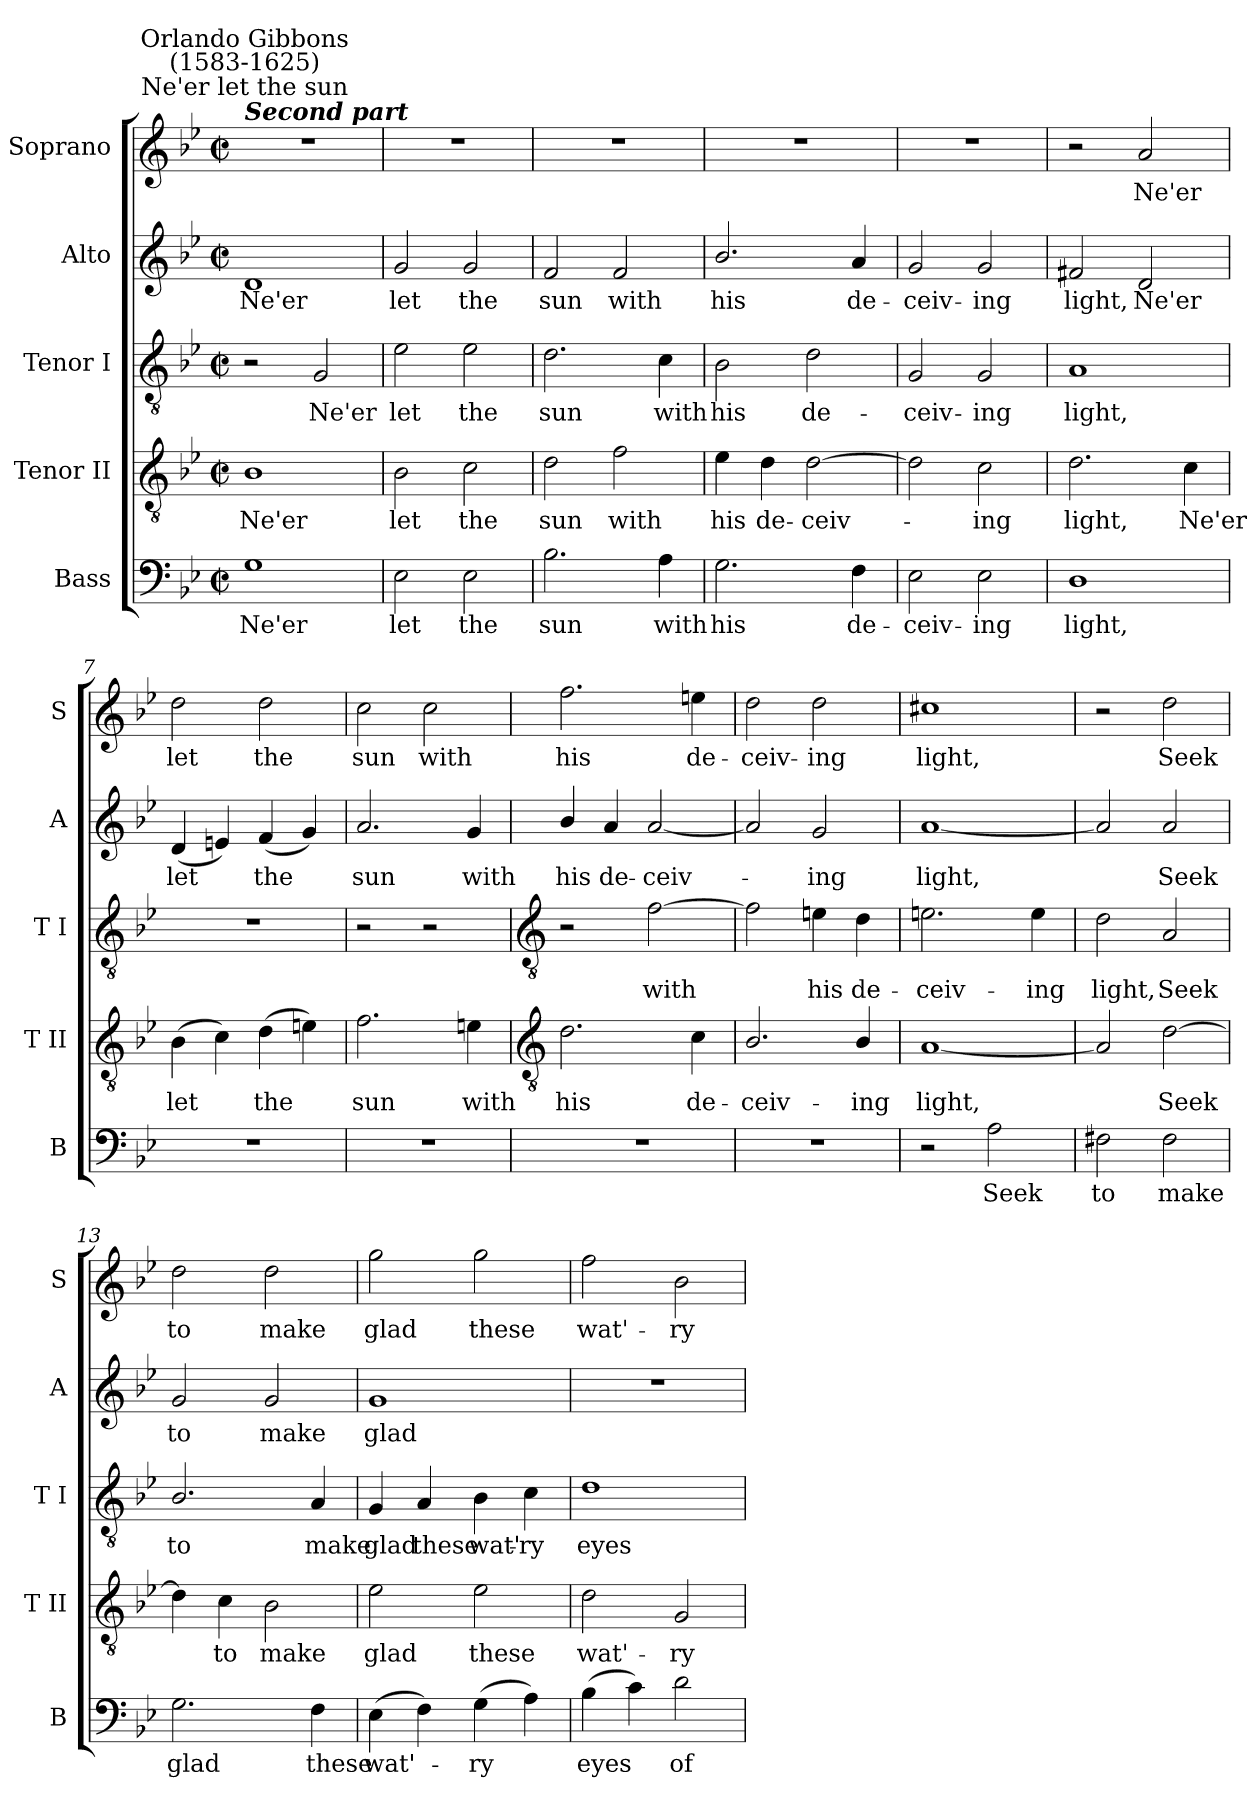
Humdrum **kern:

**kern	**text	**kern	**text	**kern	**text	**kern	**text	**kern	**text
*part5	*part5	*part4	*part4	*part3	*part3	*part2	*part2	*part1	*part1
*staff5	*staff5	*staff4	*staff4	*staff3	*staff3	*staff2	*staff2	*staff1	*staff1
*I"Bass	*	*I"Tenor II	*	*I"Tenor I	*	*I"Alto	*	*I"Soprano	*
*I'B	*	*I'T II	*	*I'T I	*	*I'A	*	*I'S	*
*clefF4	*	*clefGv2	*	*clefGv2	*	*clefG2	*	*clefG2	*
*k[b-e-]	*	*k[b-e-]	*	*k[b-e-]	*	*k[b-e-]	*	*k[b-e-]	*
*B-:	*	*B-:	*	*B-:	*	*B-:	*	*B-:	*
*M2/2	*	*M2/2	*	*M2/2	*	*M2/2	*	*M2/2	*
*met(c|)	*	*met(c|)	*	*met(c|)	*	*met(c|)	*	*met(c|)	*
=1	=1	=1	=1	=1	=1	=1	=1	=1	=1
!	!	!	!	!	!	!	!	!LO:TX:a:Bi:t=Second part	!
!	!	!	!	!	!	!	!	!LO:TX:a:cj:t=Ne'er let the sun	!
!	!	!	!	!	!	!	!	!LO:TX:a:cj:t=Orlando Gibbons\n(1583-1625)	!
!	!LO:LY:b	!	!LO:LY:b	!	!	!	!LO:LY:b	!	!
1G	Ne'er	1B-	Ne'er	2r	.	1d	Ne'er	1r	.
!	!	!	!	!	!LO:LY:b	!	!	!	!
.	.	.	.	2G	Ne'er	.	.	.	.
=2	=2	=2	=2	=2	=2	=2	=2	=2	=2
!	!LO:LY:b	!	!LO:LY:b	!	!LO:LY:b	!	!LO:LY:b	!	!
2E-	let	2B-	let	2e-	let	2g	let	1r	.
!	!LO:LY:b	!	!LO:LY:b	!	!LO:LY:b	!	!LO:LY:b	!	!
2E-	the	2c	the	2e-	the	2g	the	.	.
=3	=3	=3	=3	=3	=3	=3	=3	=3	=3
!	!LO:LY:b	!	!LO:LY:b	!	!LO:LY:b	!	!LO:LY:b	!	!
2.B-	sun	2d	sun	2.d	sun	2f	sun	1r	.
!	!	!	!LO:LY:b	!	!	!	!LO:LY:b	!	!
.	.	2f	with	.	.	2f	with	.	.
!	!LO:LY:b	!	!	!	!LO:LY:b	!	!	!	!
4A	with	.	.	4c	with	.	.	.	.
=4	=4	=4	=4	=4	=4	=4	=4	=4	=4
!	!LO:LY:b	!	!LO:LY:b	!	!LO:LY:b	!	!LO:LY:b	!	!
2.G	his	4e-	his	2B-	his	2.b-/	his	1r	.
!	!	!	!LO:LY:b	!	!	!	!	!	!
.	.	4d	de-	.	.	.	.	.	.
!	!	!	!LO:LY:b	!	!LO:LY:b	!	!	!	!
.	.	[2d	-ceiv-	2d	de-	.	.	.	.
!	!LO:LY:b	!	!	!	!	!	!LO:LY:b	!	!
4F	de-	.	.	.	.	4a	de-	.	.
=5	=5	=5	=5	=5	=5	=5	=5	=5	=5
!	!LO:LY:b	!	!	!	!LO:LY:b	!	!LO:LY:b	!	!
2E-	-ceiv-	2d]	.	2G	-ceiv-	2g	-ceiv-	1r	.
!	!LO:LY:b	!	!LO:LY:b	!	!LO:LY:b	!	!LO:LY:b	!	!
2E-	-ing	2c	ing	2G	-ing	2g	-ing	.	.
=6	=6	=6	=6	=6	=6	=6	=6	=6	=6
!	!LO:LY:b	!	!LO:LY:b	!	!LO:LY:b	!	!LO:LY:b	!	!
1D	light,	2.d	light,	1A	light,	2f#X	light,	2r	.
!	!	!	!	!	!	!	!LO:LY:b	!	!LO:LY:b
.	.	.	.	.	.	2d	Ne'er	2a	Ne'er
!	!	!	!LO:LY:b	!	!	!	!	!	!
.	.	4c	Ne'er	.	.	.	.	.	.
=7	=7	=7	=7	=7	=7	=7	=7	=7	=7
!	!	!	!LO:LY:b	!	!	!	!LO:LY:b	!	!LO:LY:b
1r	.	(>4B-	let	1r	.	(<4d	let	2dd	let
.	.	4c)	.	.	.	4en)	.	.	.
!	!	!	!LO:LY:b	!	!	!	!LO:LY:b	!	!LO:LY:b
.	.	(>4d	the	.	.	(<4f	the	2dd	the
.	.	4en)	.	.	.	4g)	.	.	.
=8	=8	=8	=8	=8	=8	=8	=8	=8	=8
!	!	!	!LO:LY:b	!	!	!	!LO:LY:b	!	!LO:LY:b
1r	.	2.f	sun	2r	.	2.a	sun	2cc	sun
!	!	!	!	!	!	!	!	!	!LO:LY:b
.	.	.	.	2r	.	.	.	2cc	with
!	!	!	!LO:LY:b	!	!	!	!LO:LY:b	!	!
.	.	4en	with	.	.	4g	with	.	.
!!LO:LB:g=z
=9	=9	=9	=9	=9	=9	=9	=9	=9	=9
*	*	*clefGv2	*	*clefGv2	*	*	*	*	*
!	!	!	!LO:LY:b	!	!	!	!LO:LY:b	!	!LO:LY:b
1r	.	2.d	his	2r	.	4b-/	his	2.ff	his
!	!	!	!	!	!	!	!LO:LY:b	!	!
.	.	.	.	.	.	4a	de-	.	.
!	!	!	!	!	!LO:LY:b	!	!LO:LY:b	!	!
.	.	.	.	[2f	with	[2a	-ceiv-	.	.
!	!	!	!LO:LY:b	!	!	!	!	!	!LO:LY:b
.	.	4c	de-	.	.	.	.	4een	de-
=10	=10	=10	=10	=10	=10	=10	=10	=10	=10
!	!	!	!LO:LY:b	!	!	!	!	!	!LO:LY:b
1r	.	2.B-/	-ceiv-	2f]	.	2a]	.	2dd	-ceiv-
!	!	!	!	!	!LO:LY:b	!	!LO:LY:b	!	!LO:LY:b
.	.	.	.	4en	his	2g	ing	2dd	-ing
!	!	!	!LO:LY:b	!	!LO:LY:b	!	!	!	!
.	.	4B-/	-ing	4d	de-	.	.	.	.
=11	=11	=11	=11	=11	=11	=11	=11	=11	=11
!	!	!	!LO:LY:b	!	!LO:LY:b	!	!LO:LY:b	!	!LO:LY:b
2r	.	[1A	light,	2.en	-ceiv-	[1a	light,	1cc#X	light,
!	!LO:LY:b	!	!	!	!	!	!	!	!
2A	Seek	.	.	.	.	.	.	.	.
!	!	!	!	!	!LO:LY:b	!	!	!	!
.	.	.	.	4e	-ing	.	.	.	.
=12	=12	=12	=12	=12	=12	=12	=12	=12	=12
!	!LO:LY:b	!	!	!	!LO:LY:b	!	!	!	!
2F#X	to	2A]	.	2d	light,	2a]	.	2r	.
!	!LO:LY:b	!	!LO:LY:b	!	!LO:LY:b	!	!LO:LY:b	!	!LO:LY:b
2F#	make	[2d	Seek	2A	Seek	2a	Seek	2dd	Seek
=13	=13	=13	=13	=13	=13	=13	=13	=13	=13
!	!LO:LY:b	!	!	!	!LO:LY:b	!	!LO:LY:b	!	!LO:LY:b
2.G	glad	4d]	.	2.B-/	to	2g	to	2dd	to
!	!	!	!LO:LY:b	!	!	!	!	!	!
.	.	4c	to	.	.	.	.	.	.
!	!	!	!LO:LY:b	!	!	!	!LO:LY:b	!	!LO:LY:b
.	.	2B-	make	.	.	2g	make	2dd	make
!	!LO:LY:b	!	!	!	!LO:LY:b	!	!	!	!
4F	these	.	.	4A	make	.	.	.	.
=14	=14	=14	=14	=14	=14	=14	=14	=14	=14
!	!LO:LY:b	!	!LO:LY:b	!	!LO:LY:b	!	!LO:LY:b	!	!LO:LY:b
(>4E-	wat'-	2e-	glad	4G	glad	1g	glad	2gg	glad
!	!	!	!	!	!LO:LY:b	!	!	!	!
4F)	.	.	.	4A	these	.	.	.	.
!	!LO:LY:b	!	!LO:LY:b	!	!LO:LY:b	!	!	!	!LO:LY:b
(>4G	ry	2e-	these	4B-	wat'-	.	.	2gg	these
!	!	!	!	!	!LO:LY:b	!	!	!	!
4A)	.	.	.	4c	-ry	.	.	.	.
=15	=15	=15	=15	=15	=15	=15	=15	=15	=15
!	!LO:LY:b	!	!LO:LY:b	!	!LO:LY:b	!	!	!	!LO:LY:b
(>4B-	eyes	2d	wat'-	1d	eyes	1r	.	2ff	wat'-
4c)	.	.	.	.	.	.	.	.	.
!	!LO:LY:b	!	!LO:LY:b	!	!	!	!	!	!LO:LY:b
2d	of	2G	-ry	.	.	.	.	2b-	-ry
=	=	=	=	=	=	=	=	=	=
*-	*-	*-	*-	*-	*-	*-	*-	*-	*-
